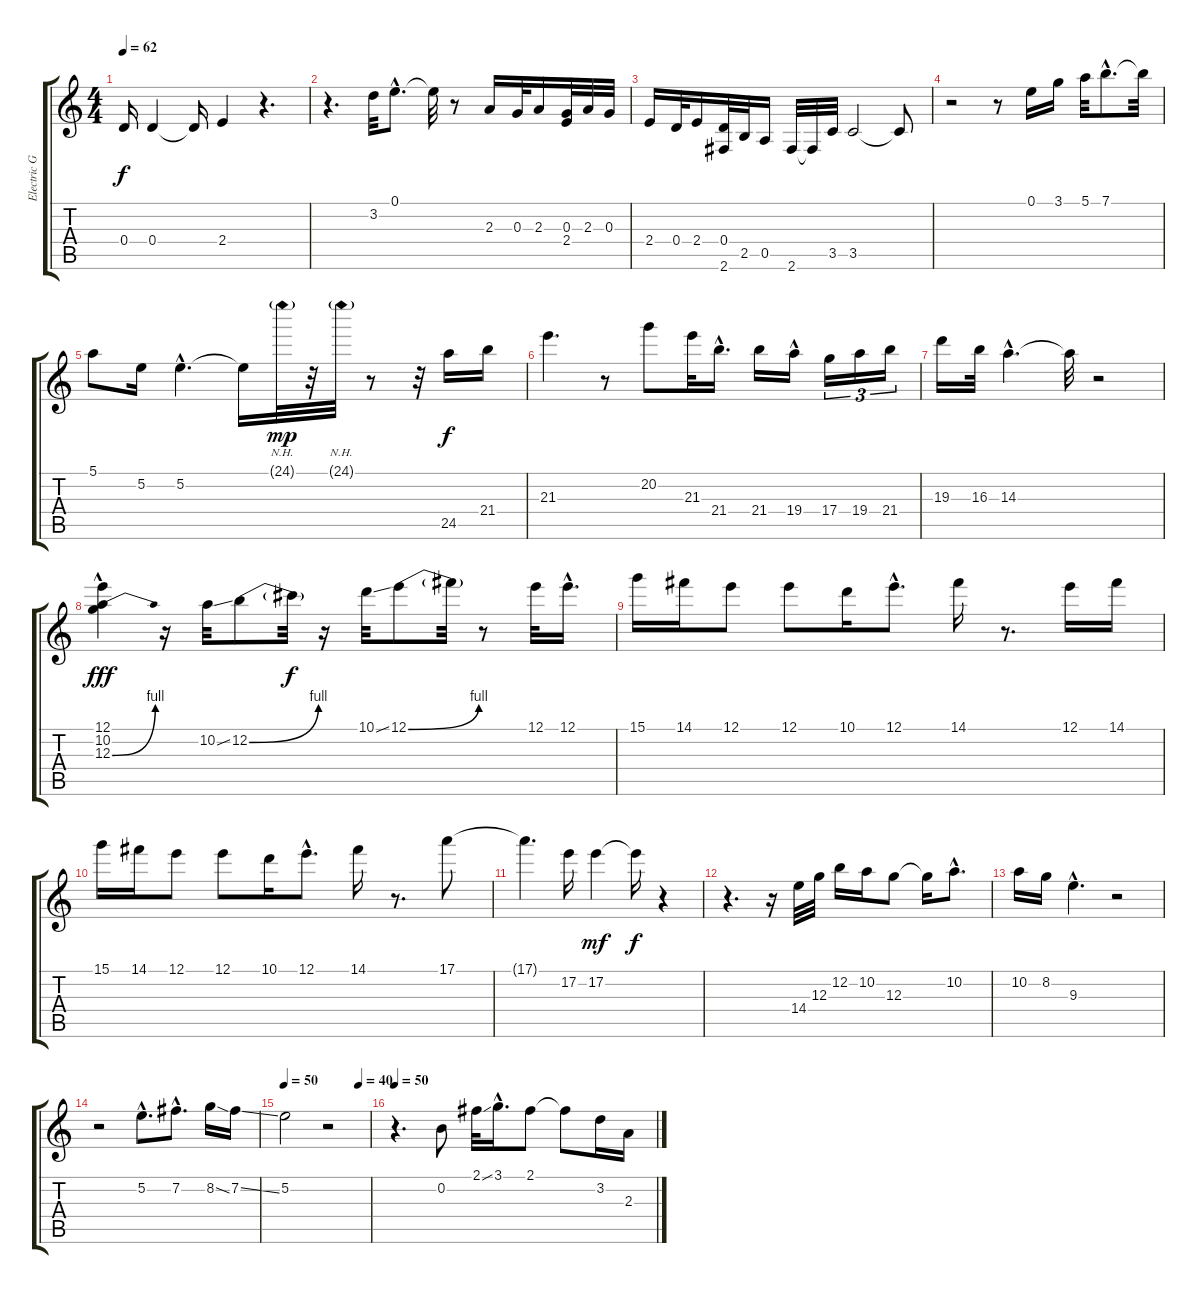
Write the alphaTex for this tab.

\track ("Electric Guitar Solo" "Electric G") {instrument distortionguitar}
\staff {score tabs}
\tuning (E4 B3 G3 D3 A2 E2) {hide}
\ts (4 4)
\tempo 62
\clef g2
\ks c
0.4.16{dy f} 0.4.4 0.4{t}.16 2.4.4 r.4{d} |
r.4{d} 3.2.32 0.1{hac}.8{d} 0.1{t}.32 r.8 2.3.16 0.3.32 2.3.16 (0.3 2.4).32 2.3.32 0.3.32 |
2.4.16 0.4.32 2.4.16 (0.4 2.6).32 2.5.32 0.5.16 2.6.32 2.6{t}.32 3.5.32 3.5.2 3.5{t}.8 |
r.2 r.8 0.1.16 3.1.16 5.1.32 7.1{hac}.8{d} 7.1{t}.32 |
5.1.8 5.2.16 5.2{hac}.4{d} 5.2{t}.16 24.1{nh g}.32{dy mp} r.32 24.1{nh g}.32 r.8 r.32 24.5.16{dy f} 21.4.16 |
21.3.4{d} r.8 20.2.8 21.3.32 21.4{hac}.16{d} 21.4.16 19.4{hac}.16 17.4.16{tu (3 2)} 19.4.16{tu (3 2)} 21.4.16{tu (3 2)} |
19.3.16 16.3.32 14.3{hac}.4{d} 14.3{t}.32 r.2 |
(12.1 10.2{hac} 12.3{be (bend 0 0 60 4)}).4{dy fff} r.16 10.2{ss}.32 12.2{be (bend 0 0 60 4)}.8 12.2{t}.32{dy f} r.16 10.1{ss}.32 12.1{be (bend 0 0 60 4)}.8 12.1{t}.32 r.8 12.1.32 12.1{hac}.16{d} |
15.1.16 14.1.16 12.1.8 12.1.8 10.1.16 12.1{hac}.8{d} 14.1.16 r.8{d} 12.1.16 14.1.16 |
15.1.16 14.1.16 12.1.8 12.1.8 10.1.16 12.1{hac}.8{d} 14.1.16 r.8{d} 17.1.8 |
17.1{t}.4{d} 17.2.16 17.2.4{dy mf} 17.2{t}.16{dy f} r.4 |
r.4{d} r.16 14.4.32 12.3.32 12.2.16 10.2.16 12.3.8 12.3{t}.16 10.2{hac}.8{d} |
10.2.16 8.2.16 9.3{hac}.4{d} r.2 |
r.2 5.2{hac}.8{d} 7.2{hac}.8{d} 8.2{ss}.16 7.2{ss}.16 |
\tempo 50
\tempo (40 0.875)
5.2.2 r.2 |
\tempo 50
r.4{d} 0.2.8 2.1{ss}.32 3.1{hac}.16{d} 2.1.8 2.1{t}.8 3.2.16 2.3.16
